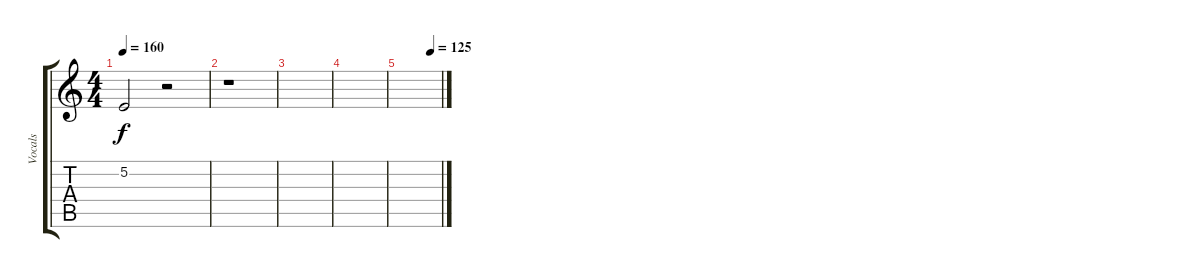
\track ("Vocals" "Vocals") {instrument lead1square}
\staff {score tabs}
\tuning (E4 B3 G3 D3 A2 E2) {hide}
\ts (4 4)
\tempo 160
\clef g2
\ks c
5.2{t}.2{dy f} r.2 |
r.1 |
|
|
\tempo (125 0.75)
